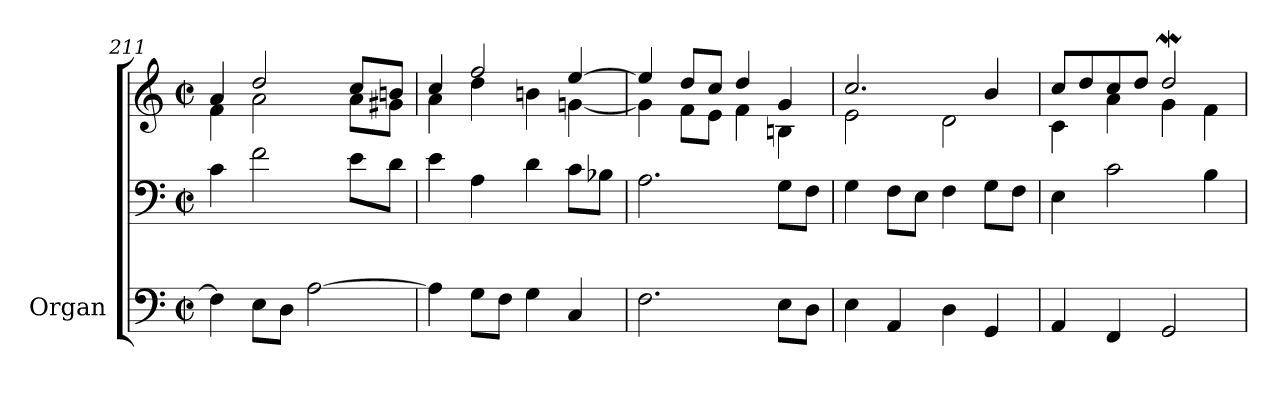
**kern	**kern	**kern
*part1	*part1	*part1
*staff3	*staff2	*staff1
*I"Organ	*	*
*clefF4	*clefF4	*clefG2
*k[]	*k[]	*k[]
*M2/2	*M2/2	*M2/2
*met(c|)	*met(c|)	*met(c|)
=211	=211	=211
*	*	*^
4F\]	4c\	4a/	4f\
8E\L	2f\	2dd/	2a\
8D\J	.	.	.
[2A\	.	.	.
.	8e\L	8cc/L	8a\L
.	8d\J	8bn/J	8g#X\J
=212	=212	=212	=212
4A\]	4e\	4cc/	4a\
8G\L	4A\	2ff/	4dd\
8F\J	.	.	.
4G\	4d\	.	4bn\
4C/	8c\L	[4ee/	[4gn\
.	8B-X\J	.	.
!!LO:PB:g=z	!!
=213	=213	=213	=213
2.F\	2.A\	4ee/]	4g\]
.	.	8dd/L	8f\L
.	.	8cc/J	8e\J
.	.	4dd/	4f\
8E\L	8G\L	4g/	4Bn\
8D\J	8F\J	.	.
=214	=214	=214	=214
4E\	4G\	2.cc/	2e\
4AA/	8F\L	.	.
.	8E\J	.	.
4D\	4F\	.	2d\
4GG/	8G\L	4b/	.
.	8F\J	.	.
=215	=215	=215	=215
4AA/	4E\	8cc/L	4c\
.	.	8dd/	.
4FF/	2c\	8cc/	4a\
.	.	8dd/J	.
2GG/	.	2ddW/	4g\
.	4B\	.	4f\
*	*	*v	*v
=	=	=
*-	*-	*-
